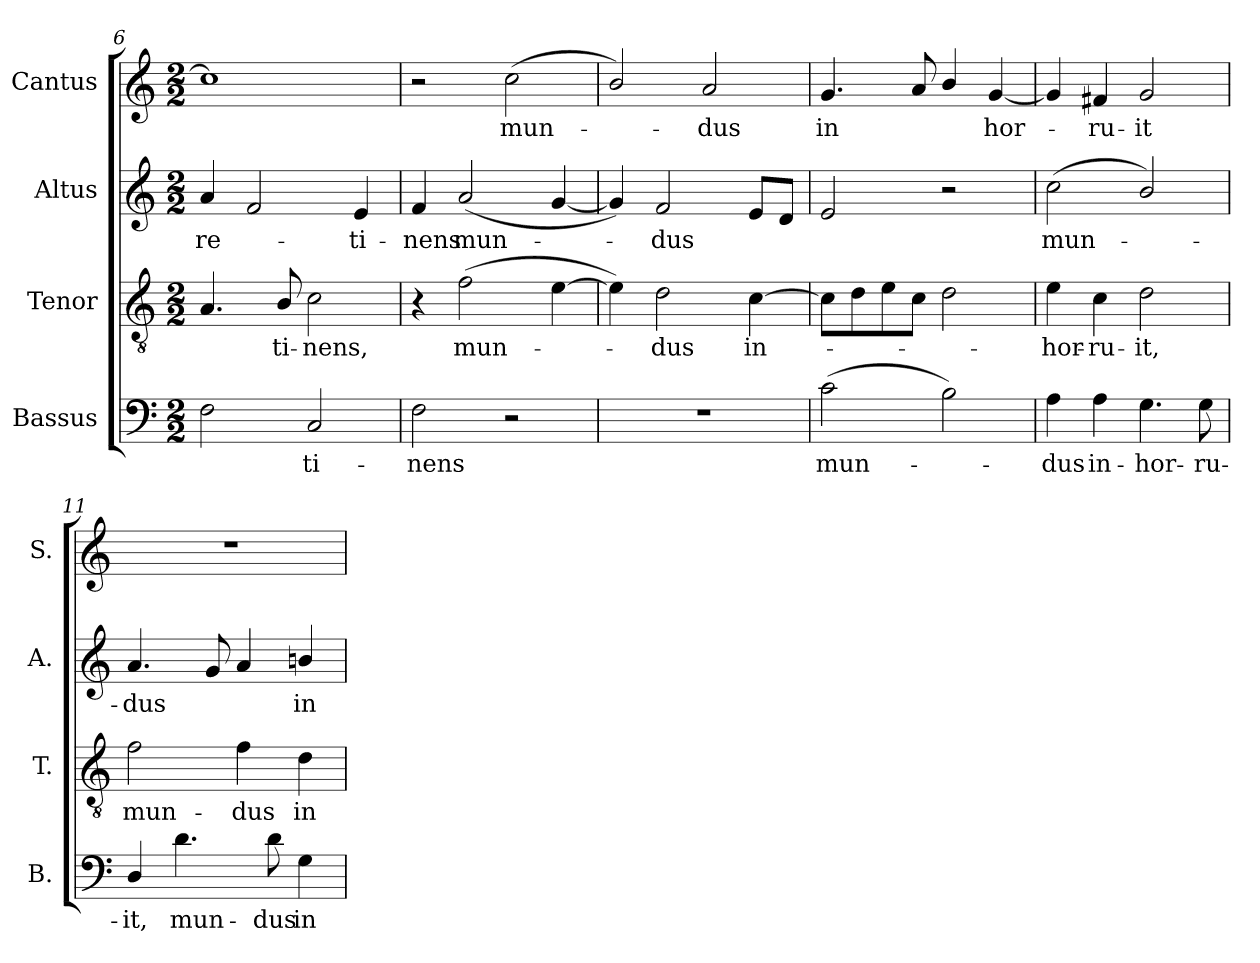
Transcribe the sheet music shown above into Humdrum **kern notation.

**kern	**text	**kern	**text	**kern	**text	**kern	**text
*part4	*part4	*part3	*part3	*part2	*part2	*part1	*part1
*staff4	*staff4	*staff3	*staff3	*staff2	*staff2	*staff1	*staff1
*I"Bassus	*	*I"Tenor	*	*I"Altus	*	*I"Cantus	*
*I'B.	*	*I'T.	*	*I'A.	*	*I'S.	*
*clefF4	*	*clefGv2	*	*clefG2	*	*clefG2	*
*	*	*ITrd7c12	*	*	*	*	*
*k[]	*	*k[]	*	*k[]	*	*k[]	*
*C:	*	*C:	*	*C:	*	*C:	*
*M2/2	*	*M2/2	*	*M2/2	*	*M2/2	*
=6	=6	=6	=6	=6	=6	=6	=6
!	!	!	!	!	!LO:LY:b:color=#000000	!	!
2Fi\	.	4.AAi/	.	4ai/	re-	1cci]	.
.	.	.	.	2fi/	.	.	.
!	!	!	!LO:LY:b:color=#000000	!	!	!	!
.	.	8BBi/	-ti-	.	.	.	.
!	!LO:LY:b:color=#000000	!	!	!	!	!	!
!	!	!	!LO:LY:b:color=#000000	!	!	!	!
2Ci/	-ti-	2Ci\	-nens,	.	.	.	.
!	!	!	!	!	!LO:LY:b:color=#000000	!	!
.	.	.	.	4ei/	-ti-	.	.
=7	=7	=7	=7	=7	=7	=7	=7
!	!LO:LY:b:color=#000000	!	!	!	!	!	!
!	!	!	!	!	!LO:LY:b:color=#000000	!	!
2Fi\	-nens	4r	.	4fi/	-nens	2r	.
!	!	!	!LO:LY:b:color=#000000	!	!	!	!
!	!	!	!	!	!LO:LY:b:color=#000000	!	!
.	.	(2Fi\	mun-	(2ai/	mun-	.	.
!	!	!	!	!	!	!	!LO:LY:b:color=#000000
2r	.	.	.	.	.	(2cci\	mun-
.	.	[4Ei\	.	[4gi/	.	.	.
=8	=8	=8	=8	=8	=8	=8	=8
1r	.	4Ei\])	.	4gi/])	.	2bi/)	.
!	!	!	!LO:LY:b:color=#000000	!	!	!	!
!	!	!	!	!	!LO:LY:b:color=#000000	!	!
.	.	2Di\	-dus	2fi/	-dus	.	.
!	!	!	!	!	!	!	!LO:LY:b:color=#000000
.	.	.	.	.	.	2ai/	-dus
!	!	!	!LO:LY:b:color=#000000	!	!	!	!
.	.	[4Ci\	in-	8ei/L	.	.	.
.	.	.	.	8di/J	.	.	.
!!LO:PB:g=z
=9	=9	=9	=9	=9	=9	=9	=9
!	!LO:LY:b:color=#000000	!	!	!	!	!	!
!	!	!	!	!	!	!	!LO:LY:b:color=#000000
(2ci\	mun-	8Ci\L]	.	2ei/	.	4.gi/	in
.	.	8Di\	.	.	.	.	.
.	.	8Ei\	.	.	.	.	.
.	.	8Ci\J	.	.	.	8ai/	.
2Bi\)	.	2Di\	.	2r	.	4bi/	.
!	!	!	!	!	!	!	!LO:LY:b:color=#000000
.	.	.	.	.	.	[4gi/	hor-
=10	=10	=10	=10	=10	=10	=10	=10
!	!LO:LY:b:color=#000000	!	!	!	!	!	!
!	!	!	!LO:LY:b:color=#000000	!	!	!	!
!	!	!	!	!	!LO:LY:b:color=#000000	!	!
4Ai\	-dus	4Ei\	-hor-	(2cci\	mun-	4gi/]	.
!	!LO:LY:b:color=#000000	!	!	!	!	!	!
!	!	!	!LO:LY:b:color=#000000	!	!	!	!
!	!	!	!	!	!	!	!LO:LY:b:color=#000000
4Ai\	in-	4Ci\	-ru-	.	.	4f#Xi/	-ru-
!	!LO:LY:b:color=#000000	!	!	!	!	!	!
!	!	!	!LO:LY:b:color=#000000	!	!	!	!
!	!	!	!	!	!	!	!LO:LY:b:color=#000000
4.Gi\	-hor-	2Di\	-it,	2bi/)	.	2gi/	-it
!	!LO:LY:b:color=#000000	!	!	!	!	!	!
8Gi\	-ru-	.	.	.	.	.	.
=11	=11	=11	=11	=11	=11	=11	=11
!	!LO:LY:b:color=#000000	!	!	!	!	!	!
!	!	!	!LO:LY:b:color=#000000	!	!	!	!
!	!	!	!	!	!LO:LY:b:color=#000000	!	!
4Di/	-it,	2Fi\	mun-	4.ai/	-dus	1r	.
!	!LO:LY:b:color=#000000	!	!	!	!	!	!
4.di\	mun-	.	.	.	.	.	.
.	.	.	.	8gi/	.	.	.
!	!	!	!LO:LY:b:color=#000000	!	!	!	!
.	.	4Fi\	-dus	4ai/	.	.	.
!	!LO:LY:b:color=#000000	!	!	!	!	!	!
8di\	-dus	.	.	.	.	.	.
!	!LO:LY:b:color=#000000	!	!	!	!	!	!
!	!	!	!LO:LY:b:color=#000000	!	!	!	!
!	!	!	!	!	!LO:LY:b:color=#000000	!	!
4Gi\	in-	4Di\	in-	4bni/	in-	.	.
=	=	=	=	=	=	=	=
*-	*-	*-	*-	*-	*-	*-	*-
